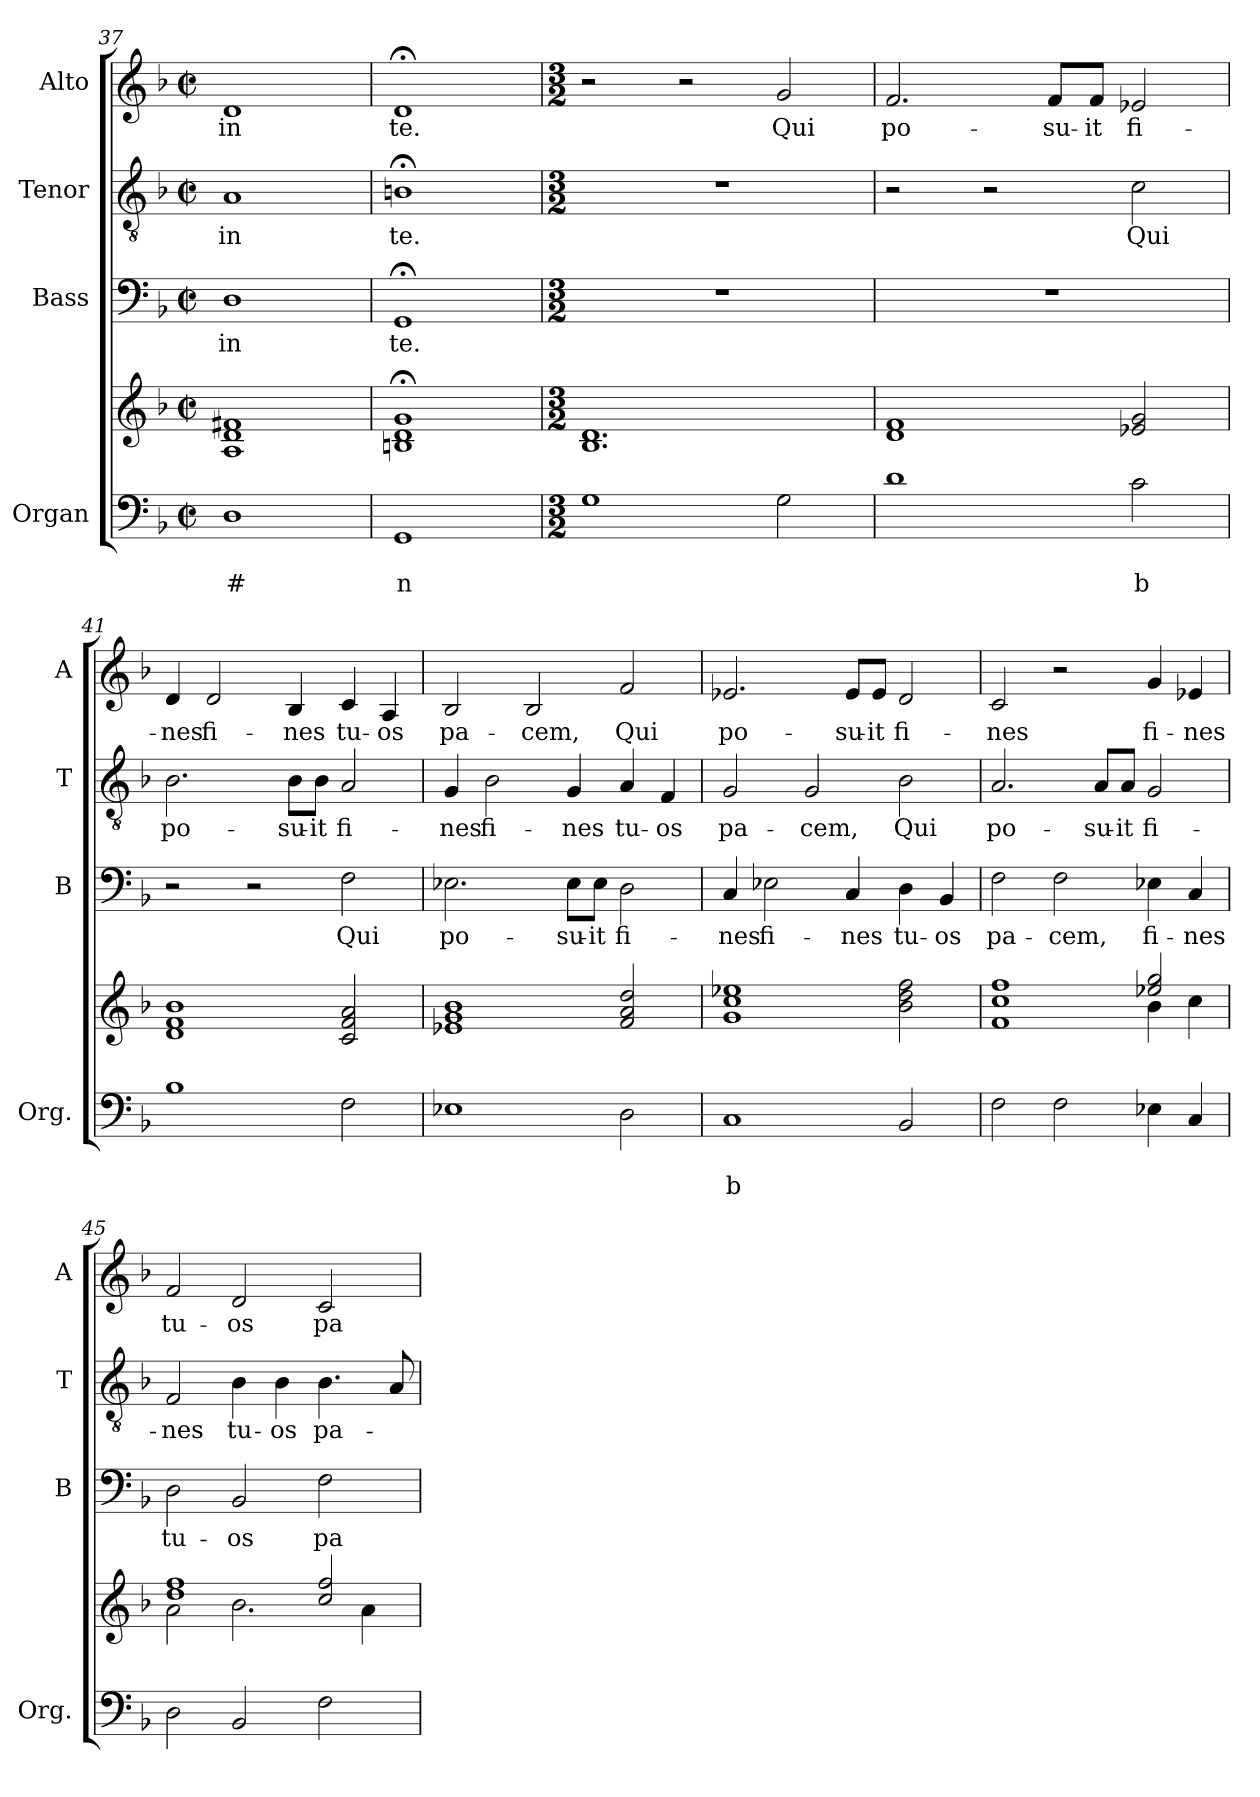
**kern	**text	**text	**kern	**kern	**text	**kern	**text	**kern	**text
*part4	*part4	*part4	*part4	*part3	*part3	*part2	*part2	*part1	*part1
*staff5	*staff5	*staff5	*staff4	*staff3	*staff3	*staff2	*staff2	*staff1	*staff1
*I"Organ	*	*	*	*I"Bass	*	*I"Tenor	*	*I"Alto	*
*I'Org.	*	*	*	*I'B	*	*I'T	*	*I'A	*
*clefF4	*	*	*clefG2	*clefF4	*	*clefGv2	*	*clefG2	*
*k[b-]	*	*	*k[b-]	*k[b-]	*	*k[b-]	*	*k[b-]	*
*F:	*	*	*F:	*F:	*	*F:	*	*F:	*
*M2/2	*	*	*M2/2	*M2/2	*	*M2/2	*	*M2/2	*
*met(c|)	*	*	*met(c|)	*met(c|)	*	*met(c|)	*	*met(c|)	*
=37	=37	=37	=37	=37	=37	=37	=37	=37	=37
!	!	!LO:LY:b	!	!	!LO:LY:b	!	!LO:LY:b	!	!LO:LY:b
1D	.	#	1A! 1d! 1f#X!	1D	in	1A	in	1d	in
=38	=38	=38	=38	=38	=38	=38	=38	=38	=38
!	!	!LO:LY:b	!	!	!LO:LY:b	!	!LO:LY:b	!	!LO:LY:b
1GG	.	n	1Bn!;< 1d!;< 1g!;<	1GG;<	te.	1Bn;<	te.	1d;<	te.
=39	=39	=39	=39	=39	=39	=39	=39	=39	=39
*M3/2	*	*	*M3/2	*M3/2	*	*M3/2	*	*M3/2	*
1G	.	.	1.B-! 1.d!	1.r	.	1.r	.	2r	.
.	.	.	.	.	.	.	.	2r	.
!	!	!	!	!	!	!	!	!	!LO:LY:b
2G\	.	.	.	.	.	.	.	2g/	Qui
=40	=40	=40	=40	=40	=40	=40	=40	=40	=40
!	!	!	!	!	!	!	!	!	!LO:LY:b
1d	.	.	1d! 1f!	1.r	.	2r	.	2.f/	po-
.	.	.	.	.	.	2r	.	.	.
!	!	!	!	!	!	!	!	!	!LO:LY:b
.	.	.	.	.	.	.	.	8f/L	-su-
!	!	!	!	!	!	!	!	!	!LO:LY:b
.	.	.	.	.	.	.	.	8f/J	-it
!	!	!LO:LY:b	!	!	!	!	!LO:LY:b	!	!LO:LY:b
2c\	.	b	2e-X!/ 2g!/	.	.	2c\	Qui	2e-X/	fi-
!!LO:LB:g=z
=41	=41	=41	=41	=41	=41	=41	=41	=41	=41
!	!	!	!	!	!	!	!LO:LY:b	!	!LO:LY:b
1B-	.	.	1d! 1f! 1b-!	2r	.	2.B-\	po-	4d/	-nes
!	!	!	!	!	!	!	!	!	!LO:LY:b
.	.	.	.	.	.	.	.	2d/	fi-
.	.	.	.	2r	.	.	.	.	.
!	!	!	!	!	!	!	!LO:LY:b	!	!LO:LY:b
.	.	.	.	.	.	8B-\L	-su-	4B-/	-nes
!	!	!	!	!	!	!	!LO:LY:b	!	!
.	.	.	.	.	.	8B-\J	-it	.	.
!	!	!	!	!	!LO:LY:b	!	!LO:LY:b	!	!LO:LY:b
2F\	.	.	2c!/ 2f!/ 2a!/	2F\	Qui	2A/	fi-	4c/	tu-
!	!	!	!	!	!	!	!	!	!LO:LY:b
.	.	.	.	.	.	.	.	4A/	-os
=42	=42	=42	=42	=42	=42	=42	=42	=42	=42
!	!	!	!	!	!LO:LY:b	!	!LO:LY:b	!	!LO:LY:b
1E-X	.	.	1e-X! 1g! 1b-!	2.E-X\	po-	4G/	-nes	2B-/	pa-
!	!	!	!	!	!	!	!LO:LY:b	!	!
.	.	.	.	.	.	2B-\	fi-	.	.
!	!	!	!	!	!	!	!	!	!LO:LY:b
.	.	.	.	.	.	.	.	2B-/	-cem,
!	!	!	!	!	!LO:LY:b	!	!LO:LY:b	!	!
.	.	.	.	8E-\L	-su-	4G/	-nes	.	.
!	!	!	!	!	!LO:LY:b	!	!	!	!
.	.	.	.	8E-\J	-it	.	.	.	.
!	!	!	!	!	!LO:LY:b	!	!LO:LY:b	!	!LO:LY:b
2D\	.	.	2f!/ 2a!/ 2dd!/	2D\	fi-	4A/	tu-	2f/	Qui
!	!	!	!	!	!	!	!LO:LY:b	!	!
.	.	.	.	.	.	4F/	-os	.	.
=43	=43	=43	=43	=43	=43	=43	=43	=43	=43
!	!	!LO:LY:b	!	!	!LO:LY:b	!	!LO:LY:b	!	!LO:LY:b
1C	.	b	1g! 1cc! 1ee-X!	4C/	-nes	2G/	pa-	2.e-X/	po-
!	!	!	!	!	!LO:LY:b	!	!	!	!
.	.	.	.	2E-X\	fi-	.	.	.	.
!	!	!	!	!	!	!	!LO:LY:b	!	!
.	.	.	.	.	.	2G/	-cem,	.	.
!	!	!	!	!	!LO:LY:b	!	!	!	!LO:LY:b
.	.	.	.	4C/	-nes	.	.	8e-/L	-su-
!	!	!	!	!	!	!	!	!	!LO:LY:b
.	.	.	.	.	.	.	.	8e-/J	-it
!	!	!	!	!	!LO:LY:b	!	!LO:LY:b	!	!LO:LY:b
2BB-/	.	.	2b-!\ 2dd!\ 2ff!\	4D\	tu-	2B-\	Qui	2d/	fi-
!	!	!	!	!	!LO:LY:b	!	!	!	!
.	.	.	.	4BB-/	-os	.	.	.	.
=44	=44	=44	=44	=44	=44	=44	=44	=44	=44
*	*	*	*^	*	*	*	*	*	*
!	!	!	!	!	!	!LO:LY:b	!	!LO:LY:b	!	!LO:LY:b
2F\	.	.	1cc! 1ff!	1f!	2F\	pa-	2.A/	po-	2c/	-nes
!	!	!	!	!	!	!LO:LY:b	!	!	!	!
2F\	.	.	.	.	2F\	-cem,	.	.	2r	.
!	!	!	!	!	!	!	!	!LO:LY:b	!	!
.	.	.	.	.	.	.	8A/L	-su-	.	.
!	!	!	!	!	!	!	!	!LO:LY:b	!	!
.	.	.	.	.	.	.	8A/J	-it	.	.
!	!	!	!	!	!	!LO:LY:b	!	!LO:LY:b	!	!LO:LY:b
4E-X\	.	.	2ee-X!/ 2gg!/	4b-!\	4E-X\	fi-	2G/	fi-	4g/	fi-
!	!	!	!	!	!	!LO:LY:b	!	!	!	!LO:LY:b
4C/	.	.	.	4cc!\	4C/	-nes	.	.	4e-X/	-nes
!!LO:PB:g=z
=45	=45	=45	=45	=45	=45	=45	=45	=45	=45	=45
!	!	!	!	!	!	!LO:LY:b	!	!LO:LY:b	!	!LO:LY:b
2D\	.	.	1dd! 1ff!	2a!\	2D\	tu-	2F/	-nes	2f/	tu-
!	!	!	!	!	!	!LO:LY:b	!	!LO:LY:b	!	!LO:LY:b
2BB-/	.	.	.	2.b-!\	2BB-/	-os	4B-\	tu-	2d/	-os
!	!	!	!	!	!	!	!	!LO:LY:b	!	!
.	.	.	.	.	.	.	4B-\	-os	.	.
!	!	!	!	!	!	!LO:LY:b	!	!LO:LY:b	!	!LO:LY:b
2F\	.	.	2cc!/ 2ff!/	.	2F\	pa-	4.B-\	pa-	2c/	pa-
.	.	.	.	4a!\	.	.	.	.	.	.
.	.	.	.	.	.	.	8A/	.	.	.
*	*	*	*v	*v	*	*	*	*	*	*
=	=	=	=	=	=	=	=	=	=
*-	*-	*-	*-	*-	*-	*-	*-	*-	*-
